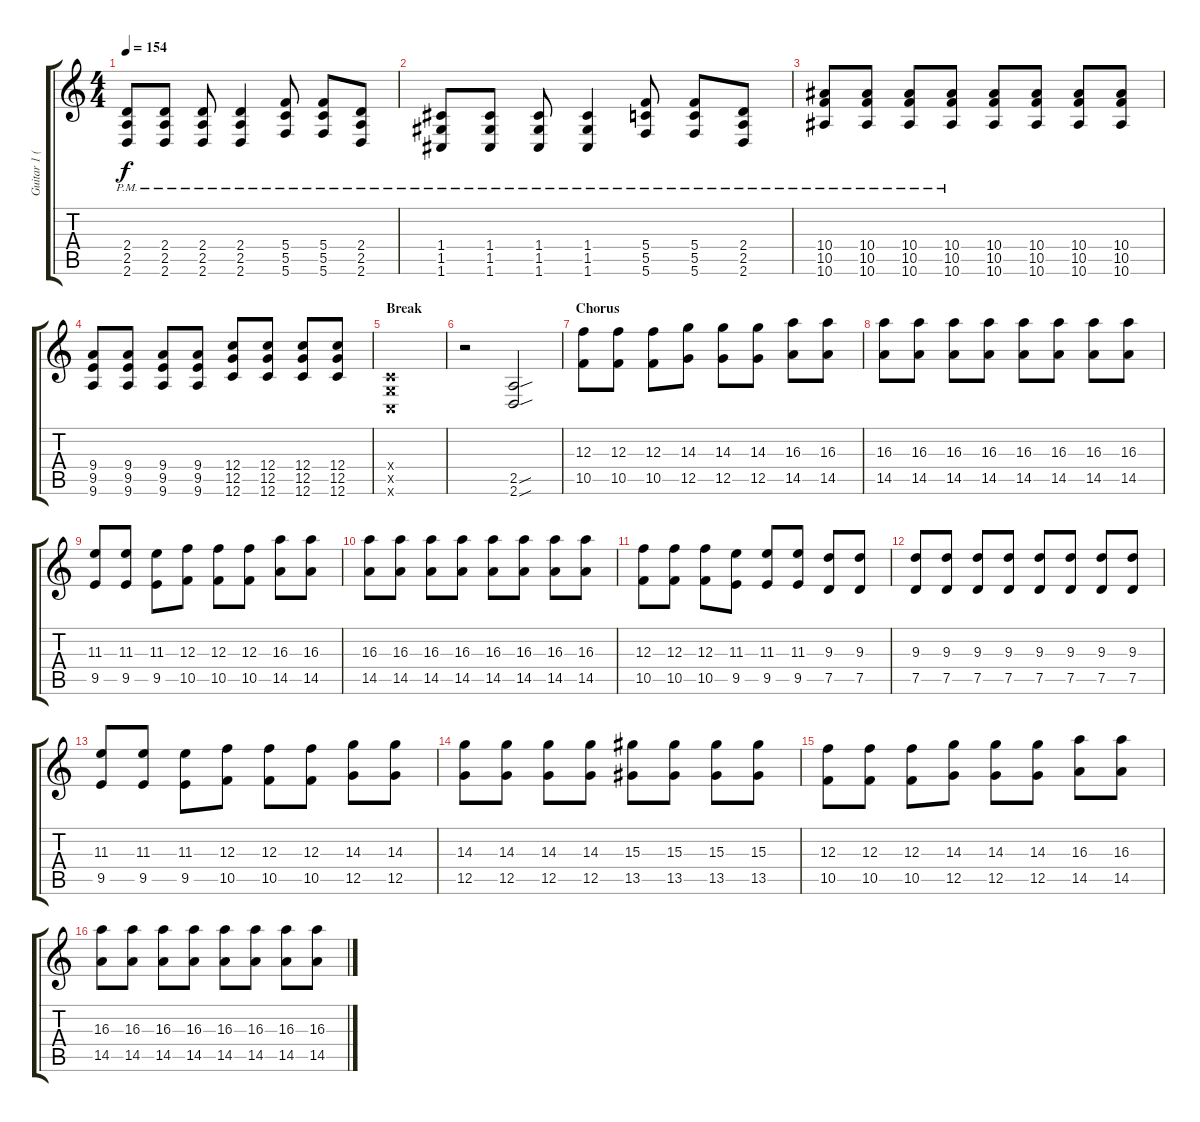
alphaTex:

\track ("Guitar 1 (Dan Jacobs)" "Guitar 1 (") {instrument distortionguitar}
\staff {score tabs}
\tuning (D4 A3 F3 C3 G2 C2) {hide}
\ts (4 4)
\tempo 154
\clef g2
\ks c
(2.4{pm} 2.5{pm} 2.6{pm}).8{dy f} (2.4{pm} 2.5{pm} 2.6{pm}).8 (2.4{pm} 2.5{pm} 2.6{pm}).8 (2.4{pm} 2.5{pm} 2.6{pm}).4 (5.4{pm} 5.5{pm} 5.6{pm}).8 (5.4{pm} 5.5{pm} 5.6{pm}).8 (2.4{pm} 2.5{pm} 2.6{pm}).8 |
(1.4{pm} 1.5{pm} 1.6{pm}).8 (1.4{pm} 1.5{pm} 1.6{pm}).8 (1.4{pm} 1.5{pm} 1.6{pm}).8 (1.4{pm} 1.5{pm} 1.6{pm}).4 (5.4{pm} 5.5{pm} 5.6{pm}).8 (5.4{pm} 5.5{pm} 5.6{pm}).8 (2.4{pm} 2.5{pm} 2.6{pm}).8 |
(10.4{pm} 10.5{pm} 10.6{pm}).8 (10.4{pm} 10.5{pm} 10.6{pm}).8 (10.4{pm} 10.5{pm} 10.6{pm}).8 (10.4{pm} 10.5{pm} 10.6{pm}).8 (10.4 10.5 10.6).8 (10.4 10.5 10.6).8 (10.4 10.5 10.6).8 (10.4 10.5 10.6).8 |
(9.4 9.5 9.6).8 (9.4 9.5 9.6).8 (9.4 9.5 9.6).8 (9.4 9.5 9.6).8 (12.4 12.5 12.6).8 (12.4 12.5 12.6).8 (12.4 12.5 12.6).8 (12.4 12.5 12.6).8 |
\section ("" "Break")
(0.4{x} 0.5{x} 0.6{x}).1 |
r.2 (2.5{sou} 2.6{sou}).2 |
\section ("" "Chorus")
(12.3 10.5).8 (12.3 10.5).8 (12.3 10.5).8 (14.3 12.5).8 (14.3 12.5).8 (14.3 12.5).8 (16.3 14.5).8 (16.3 14.5).8 |
(16.3 14.5).8 (16.3 14.5).8 (16.3 14.5).8 (16.3 14.5).8 (16.3 14.5).8 (16.3 14.5).8 (16.3 14.5).8 (16.3 14.5).8 |
(11.3 9.5).8 (11.3 9.5).8 (11.3 9.5).8 (12.3 10.5).8 (12.3 10.5).8 (12.3 10.5).8 (16.3 14.5).8 (16.3 14.5).8 |
(16.3 14.5).8 (16.3 14.5).8 (16.3 14.5).8 (16.3 14.5).8 (16.3 14.5).8 (16.3 14.5).8 (16.3 14.5).8 (16.3 14.5).8 |
(12.3 10.5).8 (12.3 10.5).8 (12.3 10.5).8 (11.3 9.5).8 (11.3 9.5).8 (11.3 9.5).8 (9.3 7.5).8 (9.3 7.5).8 |
(9.3 7.5).8 (9.3 7.5).8 (9.3 7.5).8 (9.3 7.5).8 (9.3 7.5).8 (9.3 7.5).8 (9.3 7.5).8 (9.3 7.5).8 |
(11.3 9.5).8 (11.3 9.5).8 (11.3 9.5).8 (12.3 10.5).8 (12.3 10.5).8 (12.3 10.5).8 (14.3 12.5).8 (14.3 12.5).8 |
(14.3 12.5).8 (14.3 12.5).8 (14.3 12.5).8 (14.3 12.5).8 (15.3 13.5).8 (15.3 13.5).8 (15.3 13.5).8 (15.3 13.5).8 |
(12.3 10.5).8 (12.3 10.5).8 (12.3 10.5).8 (14.3 12.5).8 (14.3 12.5).8 (14.3 12.5).8 (16.3 14.5).8 (16.3 14.5).8 |
(16.3 14.5).8 (16.3 14.5).8 (16.3 14.5).8 (16.3 14.5).8 (16.3 14.5).8 (16.3 14.5).8 (16.3 14.5).8 (16.3 14.5).8
